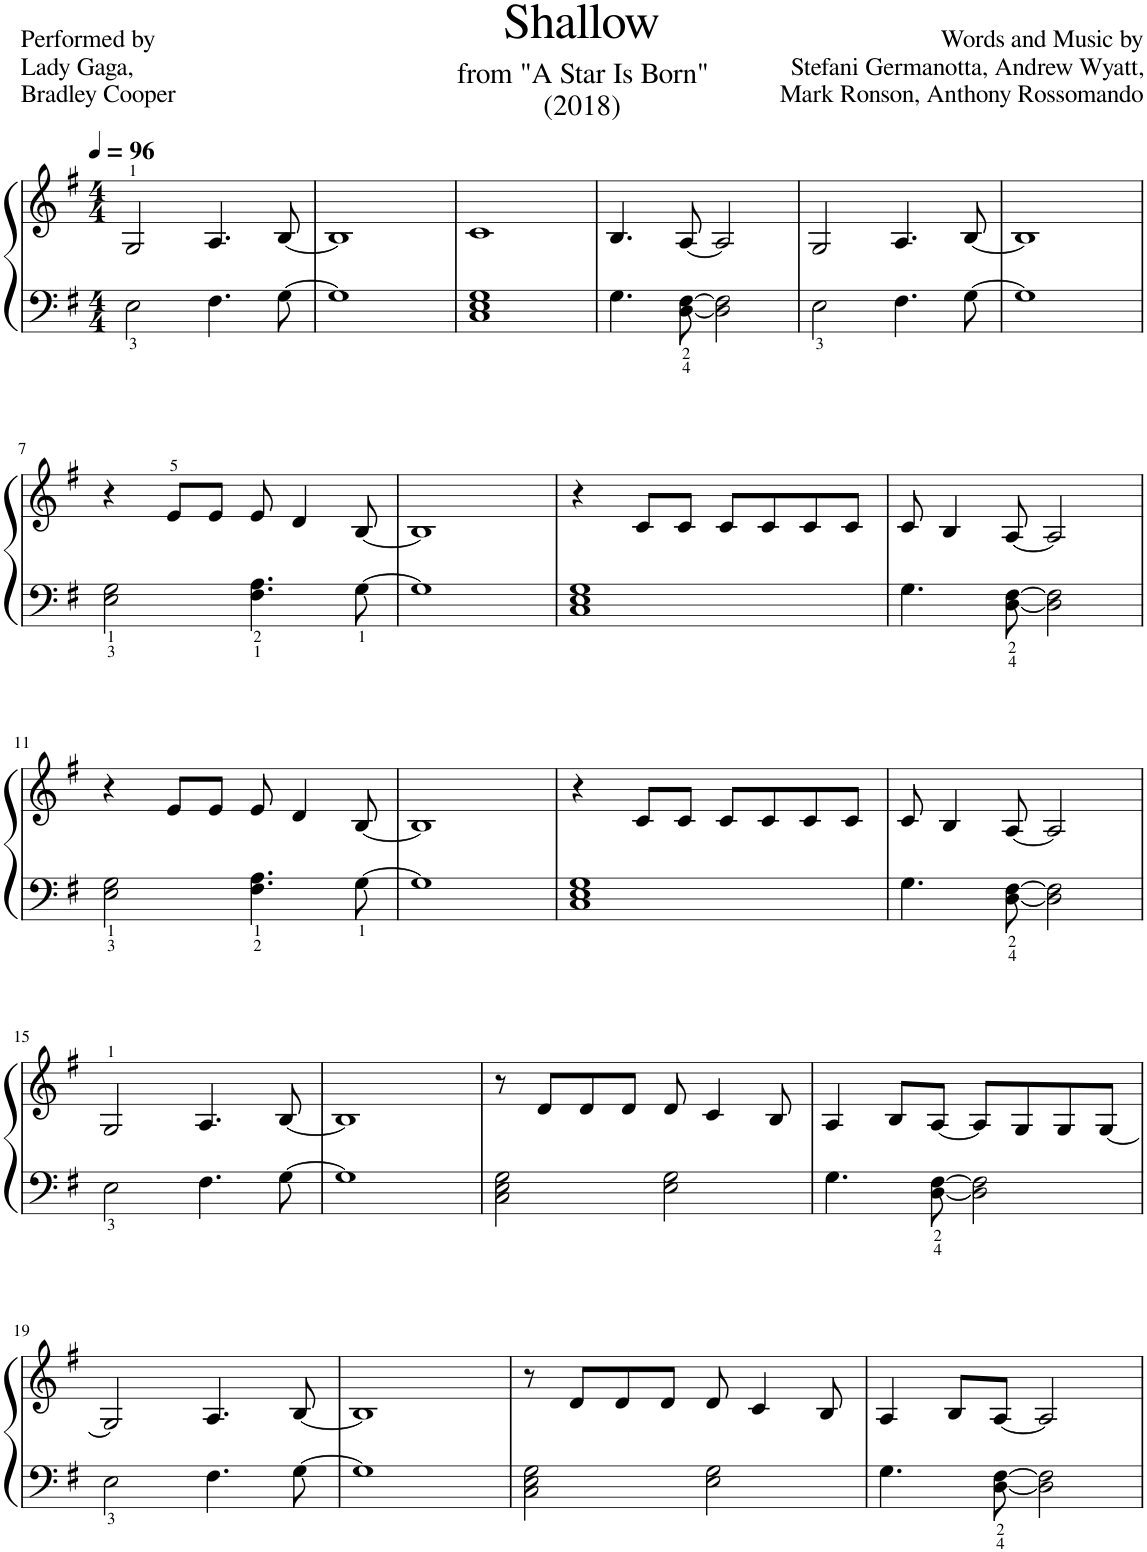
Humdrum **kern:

**kern	**kern
*part1	*part1
*staff2	*staff1
*I"Piano	*
*I'Pno.	*
*clefF4	*clefG2
*k[f#]	*k[f#]
*M4/4	*M4/4
*MM96	*MM96
=1	=1
2E\	2G/
4.F#\	4.A/
[8G\	[8B/
=2	=2
1G]	1B]
=3	=3
1C 1E 1G	1c
=4	=4
4.G\	4.B/
[8D\ [8F#\	[8A/
2D\] 2F#\]	2A/]
=5	=5
2E\	2G/
4.F#\	4.A/
[8G\	[8B/
=6	=6
1G]	1B]
!!LO:LB:g=z
=7	=7
2E\ 2G\	4r
.	8e/L
.	8e/J
4.F#\ 4.A\	8e/
.	4d/
[8G\	[8B/
=8	=8
1G]	1B]
=9	=9
1C 1E 1G	4r
.	8c/L
.	8c/J
.	8c/L
.	8c/
.	8c/
.	8c/J
=10	=10
4.G\	8c/
.	4B/
[8D\ [8F#\	[8A/
2D\] 2F#\]	2A/]
!!LO:LB:g=z
=11	=11
2E\ 2G\	4r
.	8e/L
.	8e/J
4.F#\ 4.A\	8e/
.	4d/
[8G\	[8B/
=12	=12
1G]	1B]
=13	=13
1C 1E 1G	4r
.	8c/L
.	8c/J
.	8c/L
.	8c/
.	8c/
.	8c/J
=14	=14
4.G\	8c/
.	4B/
[8D\ [8F#\	[8A/
2D\] 2F#\]	2A/]
!!LO:LB:g=z
=15	=15
2E\	2G/
4.F#\	4.A/
[8G\	[8B/
=16	=16
1G]	1B]
=17	=17
2C\ 2E\ 2G\	8r
.	8d/L
.	8d/
.	8d/J
2E\ 2G\	8d/
.	4c/
.	8B/
=18	=18
4.G\	4A/
.	8B/L
[8D\ [8F#\	[8A/J
2D\] 2F#\]	8A/L]
.	8G/
.	8G/
.	[8G/J
!!LO:LB:g=z
=19	=19
2E\	2G/]
4.F#\	4.A/
[8G\	[8B/
=20	=20
1G]	1B]
=21	=21
2C\ 2E\ 2G\	8r
.	8d/L
.	8d/
.	8d/J
2E\ 2G\	8d/
.	4c/
.	8B/
=22	=22
4.G\	4A/
.	8B/L
[8D\ [8F#\	[8A/J
2D\] 2F#\]	2A/]
=	=
*-	*-
